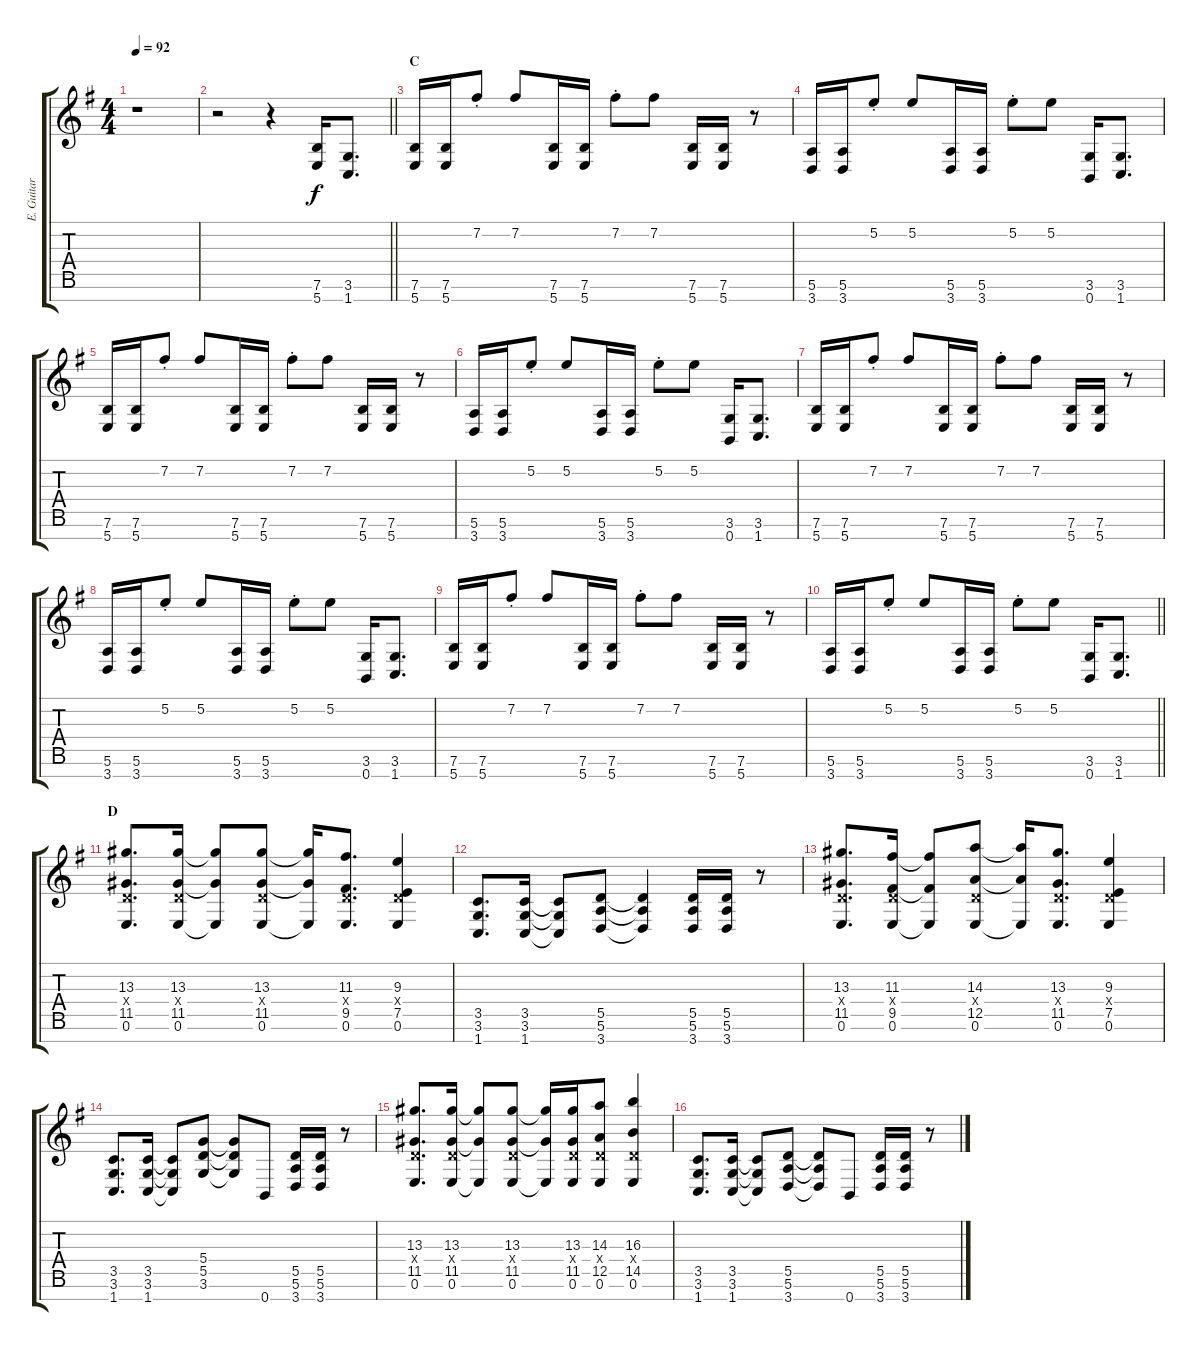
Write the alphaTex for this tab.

\track ("E. Guitar II" "E. Guitar ") {instrument overdrivenguitar}
\staff {score tabs}
\tuning (E4 B3 G3 D3 A2 E2 B1) {hide}
\ts (4 4)
\tempo 92
\clef g2
\ks eminor
r.1{dy f} |
\barLineRight lightlight
r.2 r.4 (7.6 5.7).16 (3.6 1.7).8{d} |
\section ("" "C")
(7.6 5.7).16 (7.6 5.7).16 7.2{st}.8 7.2.8 (7.6 5.7).16 (7.6 5.7).16 7.2{st}.8 7.2.8 (7.6 5.7).16 (7.6 5.7).16 r.8 |
(5.6 3.7).16 (5.6 3.7).16 5.2{st}.8 5.2.8 (5.6 3.7).16 (5.6 3.7).16 5.2{st}.8 5.2.8 (3.6 0.7).16 (3.6 1.7).8{d} |
(7.6 5.7).16 (7.6 5.7).16 7.2{st}.8 7.2.8 (7.6 5.7).16 (7.6 5.7).16 7.2{st}.8 7.2.8 (7.6 5.7).16 (7.6 5.7).16 r.8 |
(5.6 3.7).16 (5.6 3.7).16 5.2{st}.8 5.2.8 (5.6 3.7).16 (5.6 3.7).16 5.2{st}.8 5.2.8 (3.6 0.7).16 (3.6 1.7).8{d} |
(7.6 5.7).16 (7.6 5.7).16 7.2{st}.8 7.2.8 (7.6 5.7).16 (7.6 5.7).16 7.2{st}.8 7.2.8 (7.6 5.7).16 (7.6 5.7).16 r.8 |
(5.6 3.7).16 (5.6 3.7).16 5.2{st}.8 5.2.8 (5.6 3.7).16 (5.6 3.7).16 5.2{st}.8 5.2.8 (3.6 0.7).16 (3.6 1.7).8{d} |
(7.6 5.7).16 (7.6 5.7).16 7.2{st}.8 7.2.8 (7.6 5.7).16 (7.6 5.7).16 7.2{st}.8 7.2.8 (7.6 5.7).16 (7.6 5.7).16 r.8 |
\barLineRight lightlight
(5.6 3.7).16 (5.6 3.7).16 5.2{st}.8 5.2.8 (5.6 3.7).16 (5.6 3.7).16 5.2{st}.8 5.2.8 (3.6 0.7).16 (3.6 1.7).8{d} |
\section ("" "D")
(13.3 0.4{x} 11.5 0.6).8{d} (13.3 0.4{x} 11.5 0.6).16 (13.3{t} 11.5{t} 0.6{t}).8 (13.3 0.4{x} 11.5 0.6).8 (13.3{t} 11.5{t} 0.6{t}).16 (11.3 0.4{x} 9.5 0.6).8{d} (9.3 0.4{x} 7.5 0.6).4 |
(3.5 3.6 1.7).8{d} (3.5 3.6 1.7).16 (3.5{t} 3.6{t} 1.7{t}).8 (5.5 5.6 3.7).8 (5.5{t} 5.6{t} 3.7{t}).4 (5.5 5.6 3.7).16 (5.5 5.6 3.7).16 r.8 |
(13.3 0.4{x} 11.5 0.6).8{d} (11.3 0.4{x} 9.5 0.6).16 (11.3{t} 9.5{t} 0.6{t}).8 (14.3 0.4{x} 12.5 0.6).8 (14.3{t} 12.5{t} 0.6{t}).16 (13.3 0.4{x} 11.5 0.6).8{d} (9.3 0.4{x} 7.5 0.6).4 |
(3.5 3.6 1.7).8{d} (3.5 3.6 1.7).16 (3.5{t} 3.6{t} 1.7{t}).8 (5.4 5.5 3.6).8 (5.4{t} 5.5{t} 3.6{t}).8 0.7.8 (5.5 5.6 3.7).16 (5.5 5.6 3.7).16 r.8 |
(13.3 0.4{x} 11.5 0.6).8{d} (13.3 0.4{x} 11.5 0.6).16 (13.3{t} 11.5{t} 0.6{t}).8 (13.3 0.4{x} 11.5 0.6).8 (13.3{t} 11.5{t} 0.6{t}).16 (13.3 0.4{x} 11.5 0.6).16 (14.3 0.4{x} 12.5 0.6).8 (16.3 0.4{x} 14.5 0.6).4 |
(3.5 3.6 1.7).8{d} (3.5 3.6 1.7).16 (3.5{t} 3.6{t} 1.7{t}).8 (5.5 5.6 3.7).8 (5.5{t} 5.6{t} 3.7{t}).8 0.7.8 (5.5 5.6 3.7).16 (5.5 5.6 3.7).16 r.8
